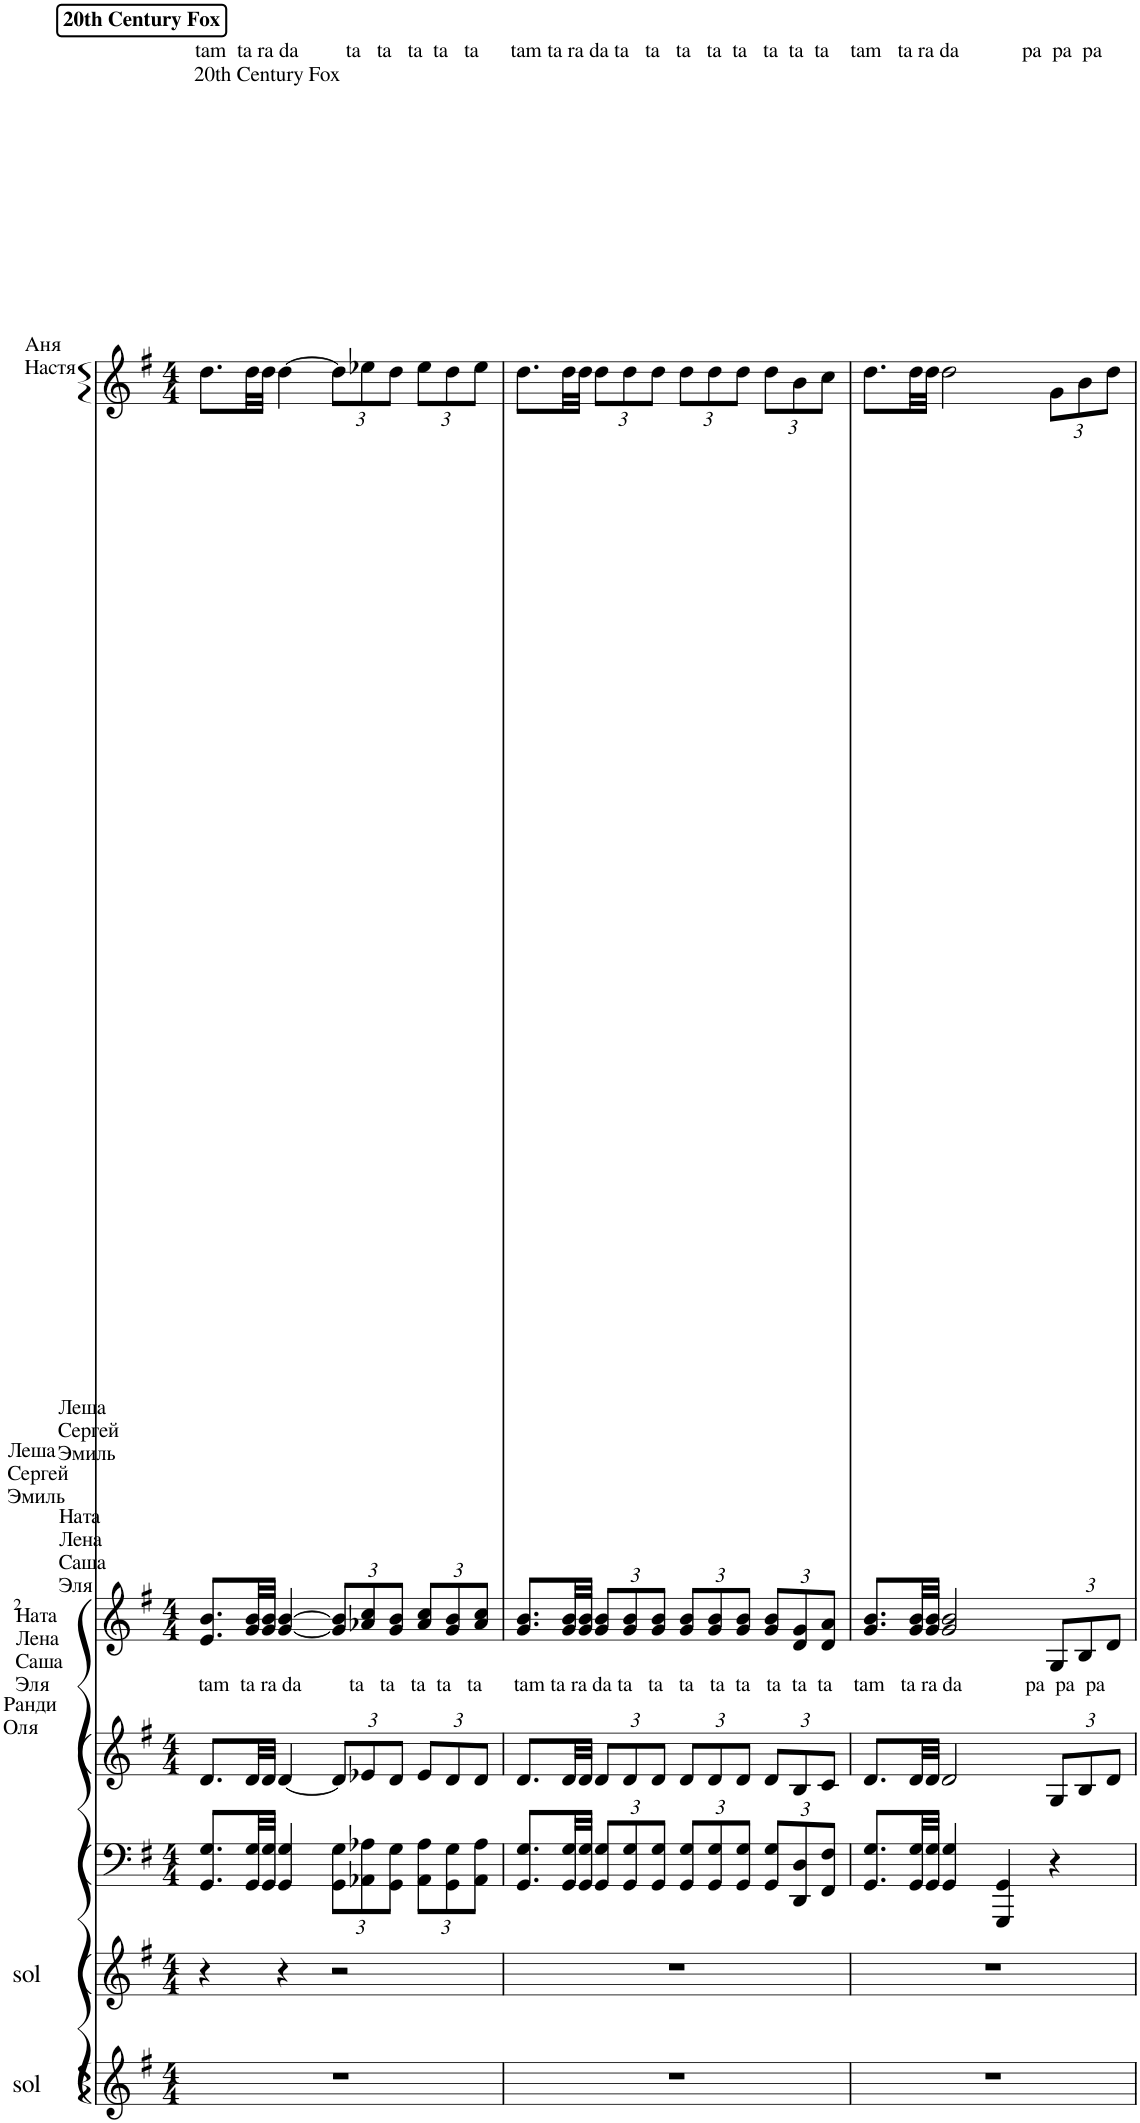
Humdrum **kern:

**kern	**kern	**kern	**kern	**kern	**kern
*part6	*part5	*part4	*part3	*part2	*part1
*staff6	*staff5	*staff4	*staff3	*staff2	*staff1
*I"sol	*I"sol	*I"Фортепиано	*I"Фортепиано	*I"Фортепиано	*I"Piano
*	*	*	*	*	*I'Pno
*clefG2	*clefG2	*clefF4	*clefG2	*clefG2	*clefG2
*k[f#]	*k[f#]	*k[f#]	*k[f#]	*k[f#]	*k[f#]
*M4/4	*M4/4	*M4/4	*M4/4	*M4/4	*M4/4
!!LO:REH:place=s1:a:B:cj:t=20th Century Fox
=1	=1	=1	=1	=1	=1
!	!	!	!	!	!LO:TX:a:t=20th Century Fox
!	!	!	!	!	!LO:TX:a:t=Аня
!	!	!	!	!	!LO:TX:a:t=Настя
!	!	!	!	!	!LO:TX:a:t=tam  ta ra da         ta   ta   ta  ta   ta      tam ta ra da ta   ta   ta   ta  ta   ta  ta  ta    tam   ta ra da            pa  pa  pa
!	!	!	!LO:TX:a:t=tam  ta ra da         ta   ta   ta  ta   ta      tam ta ra da ta   ta   ta   ta  ta   ta  ta  ta    tam   ta ra da            pa  pa  pa	!	!
1r	4r	8.GG/ 8.G/L	8.d/L	8.e/ 8.b/L	8.dd\L
.	.	32GG/ 32G/LL	32d/LL	32g/ 32b/LL	32dd\LL
.	.	32GG/ 32G/JJJ	32d/JJJ	32g/ 32b/JJJ	32dd\JJJ
.	4r	4GG/ 4G/	[4d/	[4g/ [4b/	[4dd\
*	*	*Xbrackettup	*Xbrackettup	*Xbrackettup	*Xbrackettup
!	!	!	!	!	!LO:TX:b:t=Леша
!	!	!	!	!	!LO:TX:b:t=Сергей
!	!	!	!	!	!LO:TX:b:t=Эмиль
.	2r	12GG\ 12G\L	12d/L]	12g/] 12b/]L	12dd\L]
.	.	12AA-X\ 12A-X\	12e-X/	12a-X/ 12cc/	12ee-X\
!	!	!	!	!	!LO:TX:b:t=Леша
!	!	!	!	!	!LO:TX:b:t=Сергей
!	!	!	!	!	!LO:TX:b:t=Эмиль
.	.	12GG\ 12G\J	12d/J	12g/ 12b/J	12dd\J
!	!	!	!	!	!LO:TX:b:t=Ната
!	!	!	!	!	!LO:TX:b:t=Лена
!	!	!	!	!	!LO:TX:b:t=Саша
!	!	!	!	!	!LO:TX:b:t=Эля
.	.	12AA-\ 12A-\L	12e-/L	12a-/ 12cc/L	12ee-\L
!	!	!	!	!	!LO:TX:b:t=Ната
!	!	!	!	!	!LO:TX:b:t=Лена
!	!	!	!	!	!LO:TX:b:t=Саша
!	!	!	!	!	!LO:TX:b:t=Эля
.	.	12GG\ 12G\	12d/	12g/ 12b/	12dd\
!	!	!	!	!	!LO:TX:b:t=Ранди
!	!	!	!	!	!LO:TX:b:t=Оля
.	.	12AA-\ 12A-\J	12d/J	12a-/ 12cc/J	12ee-\J
=2	=2	=2	=2	=2	=2
1r	1r	8.GG/ 8.G/L	8.d/L	8.g/ 8.b/L	8.dd\L
.	.	32GG/ 32G/LL	32d/LL	32g/ 32b/LL	32dd\LL
.	.	32GG/ 32G/JJJ	32d/JJJ	32g/ 32b/JJJ	32dd\JJJ
.	.	12GG/ 12G/L	12d/L	12g/ 12b/L	12dd\L
.	.	12GG/ 12G/	12d/	12g/ 12b/	12dd\
.	.	12GG/ 12G/J	12d/J	12g/ 12b/J	12dd\J
.	.	12GG/ 12G/L	12d/L	12g/ 12b/L	12dd\L
.	.	12GG/ 12G/	12d/	12g/ 12b/	12dd\
.	.	12GG/ 12G/J	12d/J	12g/ 12b/J	12dd\J
.	.	12GG/ 12G/L	12d/L	12g/ 12b/L	12dd\L
.	.	12DD/ 12D/	12B/	12d/ 12g/	12b\
.	.	12FF#/ 12F#/J	12c/J	12d/ 12a/J	12cc\J
=3	=3	=3	=3	=3	=3
1r	1r	8.GG/ 8.G/L	8.d/L	8.g/ 8.b/L	8.dd\L
.	.	32GG/ 32G/LL	32d/LL	32g/ 32b/LL	32dd\LL
.	.	32GG/ 32G/JJJ	32d/JJJ	32g/ 32b/JJJ	32dd\JJJ
.	.	4GG/ 4G/	2d/	2g/ 2b/	2dd\
.	.	4GGG/ 4GG/	.	.	.
.	.	4r	12G/L	12G/L	12g\L
.	.	.	12B/	12B/	12b\
.	.	.	12d/J	12d/J	12dd\J
=	=	=	=	=	=
*-	*-	*-	*-	*-	*-
